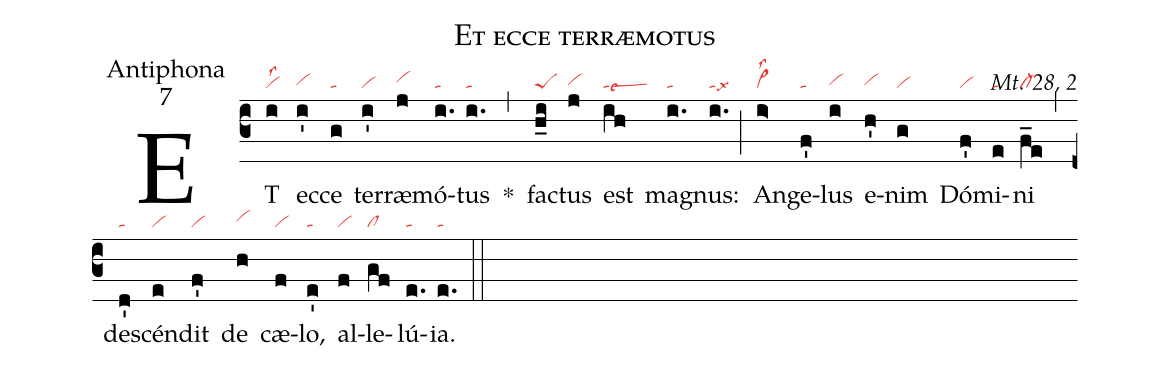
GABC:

name: Et ecce terræmotus;
office-part: Antiphona;
mode: 7;
commentary: Mt. 28, 2;
nabc-lines: 1;
%%
(c3)
ET(i|vilss2) ec(i'|vihg)ce(g|ta) ter(i'|vi)ræ(j|vihh)mó(i.|ta)tus(i.|ta) *(,)
fa(h_i|peS)ctus(j|vihg) est(ih|talsew6) ma(i.|ta)gnus:(i.|talsx6) (;)
An(i>|vi>lss2)ge(f'|ta)lus(i|vihg) e(h'|vihg)nim(g|vi) Dó(f'|vi)mi(e|ta)ni(f_e|cl-) (,)
des(d'|ta)cén(e|vi)dit(f'|vi) de(h|vihh) cæ(f|vi)lo,(e'|ta) al(f|vi)le(gf|cl)lú(e.|ta)ia.(e.|ta) (::)
